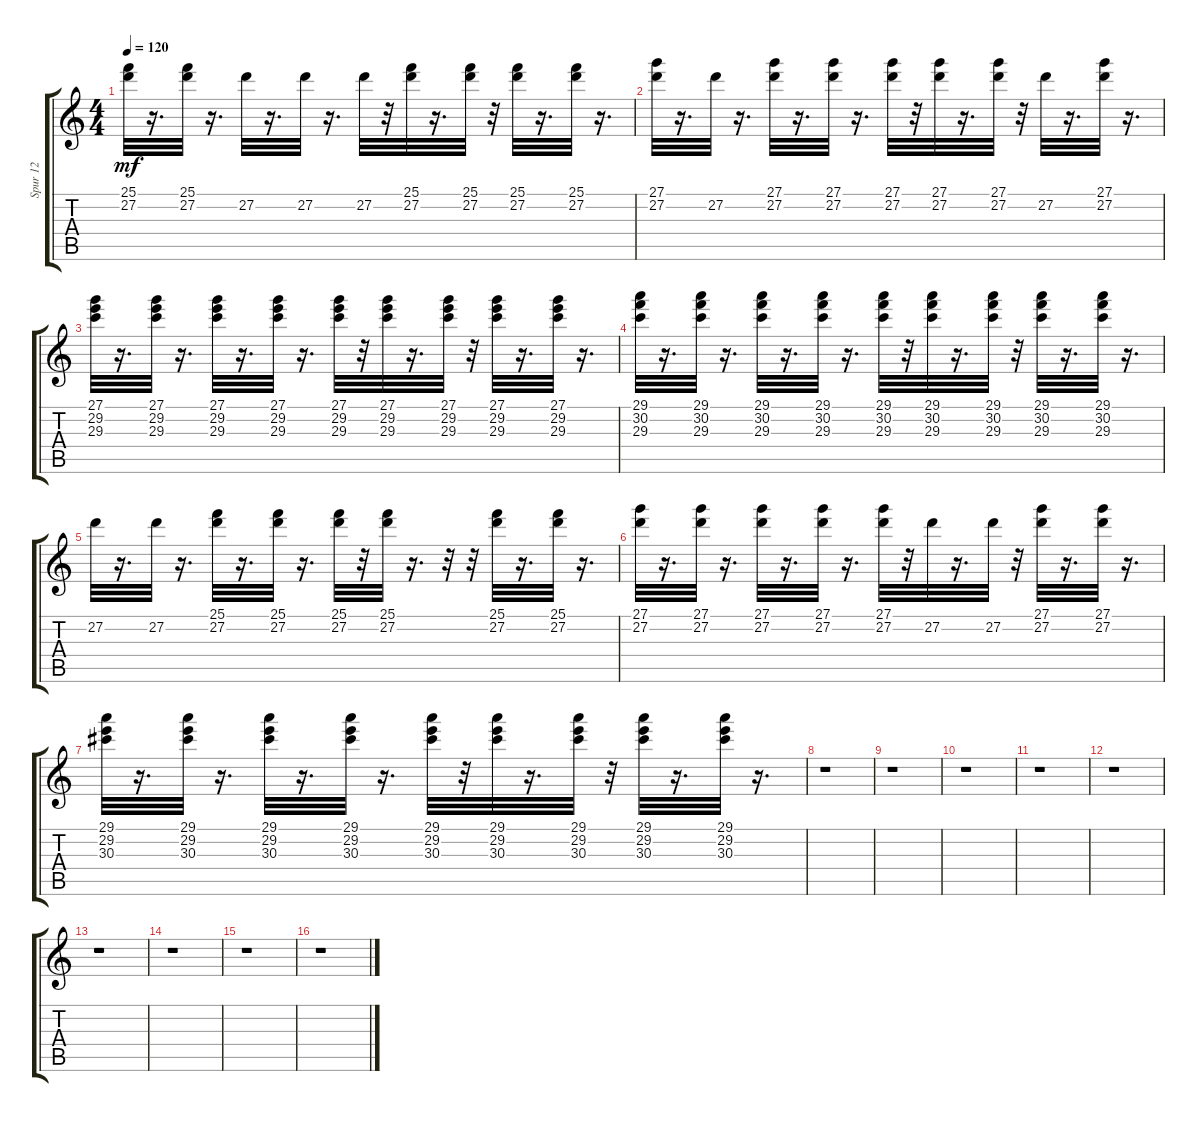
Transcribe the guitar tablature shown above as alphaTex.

\track ("Spur 12" "Spur 12") {instrument percussiveorgan}
\staff {score tabs}
\tuning (E4 B3 G3 D3 A2 E2) {hide}
\ts (4 4)
\tempo 120
\clef g2
\ks c
(25.1 27.2).32{dy mf} r.16{d} (25.1 27.2).32 r.16{d} 27.2.32 r.16{d} 27.2.32 r.16{d} 27.2.32 r.32 (25.1 27.2).32 r.16{d} (25.1 27.2).32 r.32 (25.1 27.2).32 r.16{d} (25.1 27.2).32 r.16{d} |
(27.1 27.2).32 r.16{d} 27.2.32 r.16{d} (27.1 27.2).32 r.16{d} (27.1 27.2).32 r.16{d} (27.1 27.2).32 r.32 (27.1 27.2).32 r.16{d} (27.1 27.2).32 r.32 27.2.32 r.16{d} (27.1 27.2).32 r.16{d} |
(27.1 29.2 29.3).32 r.16{d} (27.1 29.2 29.3).32 r.16{d} (27.1 29.2 29.3).32 r.16{d} (27.1 29.2 29.3).32 r.16{d} (27.1 29.2 29.3).32 r.32 (27.1 29.2 29.3).32 r.16{d} (27.1 29.2 29.3).32 r.32 (27.1 29.2 29.3).32 r.16{d} (27.1 29.2 29.3).32 r.16{d} |
(29.1 30.2 29.3).32 r.16{d} (29.1 30.2 29.3).32 r.16{d} (29.1 30.2 29.3).32 r.16{d} (29.1 30.2 29.3).32 r.16{d} (29.1 30.2 29.3).32 r.32 (29.1 30.2 29.3).32 r.16{d} (29.1 30.2 29.3).32 r.32 (29.1 30.2 29.3).32 r.16{d} (29.1 30.2 29.3).32 r.16{d} |
27.2.32 r.16{d} 27.2.32 r.16{d} (25.1 27.2).32 r.16{d} (25.1 27.2).32 r.16{d} (25.1 27.2).32 r.32 (25.1 27.2).32 r.16{d} r.32 r.32 (25.1 27.2).32 r.16{d} (25.1 27.2).32 r.16{d} |
(27.1 27.2).32 r.16{d} (27.1 27.2).32 r.16{d} (27.1 27.2).32 r.16{d} (27.1 27.2).32 r.16{d} (27.1 27.2).32 r.32 27.2.32 r.16{d} 27.2.32 r.32 (27.1 27.2).32 r.16{d} (27.1 27.2).32 r.16{d} |
(29.1 29.2 30.3).32 r.16{d} (29.1 29.2 30.3).32 r.16{d} (29.1 29.2 30.3).32 r.16{d} (29.1 29.2 30.3).32 r.16{d} (29.1 29.2 30.3).32 r.32 (29.1 29.2 30.3).32 r.16{d} (29.1 29.2 30.3).32 r.32 (29.1 29.2 30.3).32 r.16{d} (29.1 29.2 30.3).32 r.16{d} |
r.1 |
r.1 |
r.1 |
r.1 |
r.1 |
r.1 |
r.1 |
r.1 |
r.1
